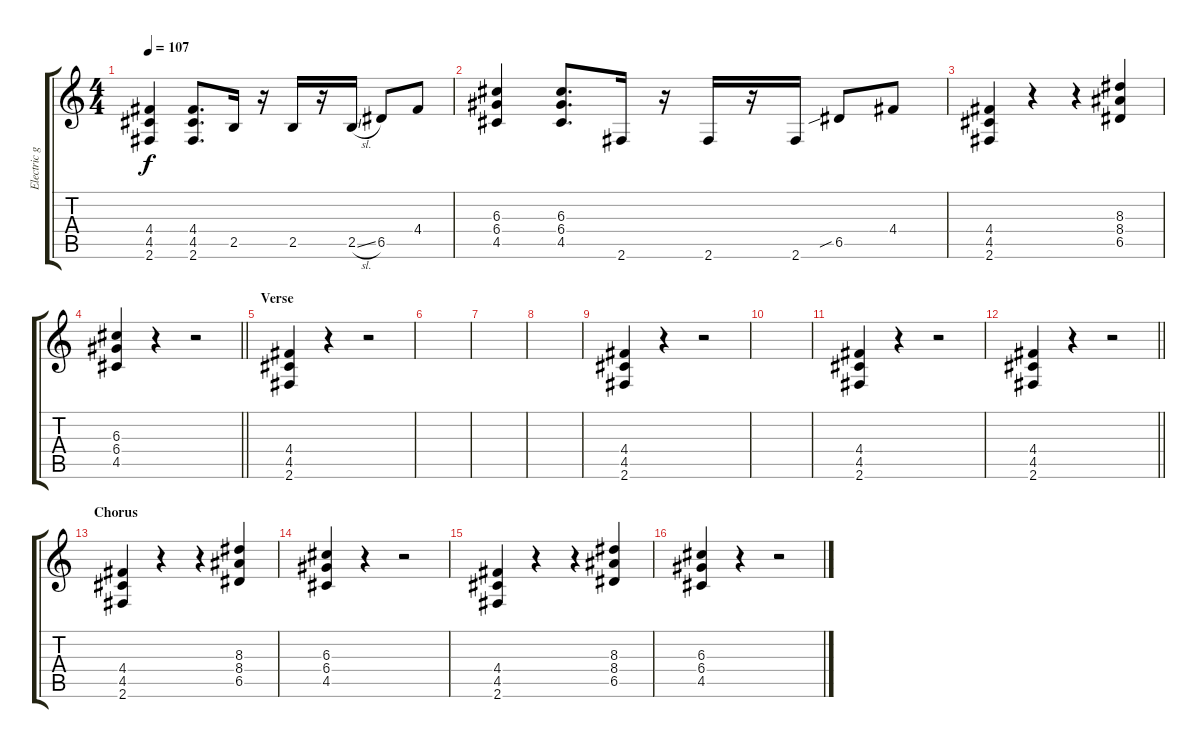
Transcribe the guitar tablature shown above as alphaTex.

\track ("Electric guitar" "Electric g") {instrument distortionguitar}
\staff {score tabs}
\tuning (E4 B3 G3 D3 A2 E2) {hide}
\ts (4 4)
\tempo 107
\clef g2
\ks c
(4.4 4.5 2.6).4{dy f} (4.4 4.5 2.6).8{d} 2.5.16 r.16 2.5.16 r.16 2.5{sl}.16 6.5.8 4.4.8 |
(6.3 6.4 4.5).4 (6.3 6.4 4.5).8{d} 2.6.16 r.16 2.6.16 r.16 2.6.16 6.5{sib}.8 4.4.8 |
(4.4 4.5 2.6).4 r.4 r.4 (8.3 8.4 6.5).4 |
\barLineRight lightlight
(6.3 6.4 4.5).4 r.4 r.2 |
\section ("" "Verse")
(4.4 4.5 2.6).4 r.4 r.2 |
|
|
|
(4.4 4.5 2.6).4 r.4 r.2 |
|
(4.4 4.5 2.6).4 r.4 r.2 |
\barLineRight lightlight
(4.4 4.5 2.6).4 r.4 r.2 |
\section ("" "Chorus")
(4.4 4.5 2.6).4 r.4 r.4 (8.3 8.4 6.5).4 |
(6.3 6.4 4.5).4 r.4 r.2 |
(4.4 4.5 2.6).4 r.4 r.4 (8.3 8.4 6.5).4 |
(6.3 6.4 4.5).4 r.4 r.2
